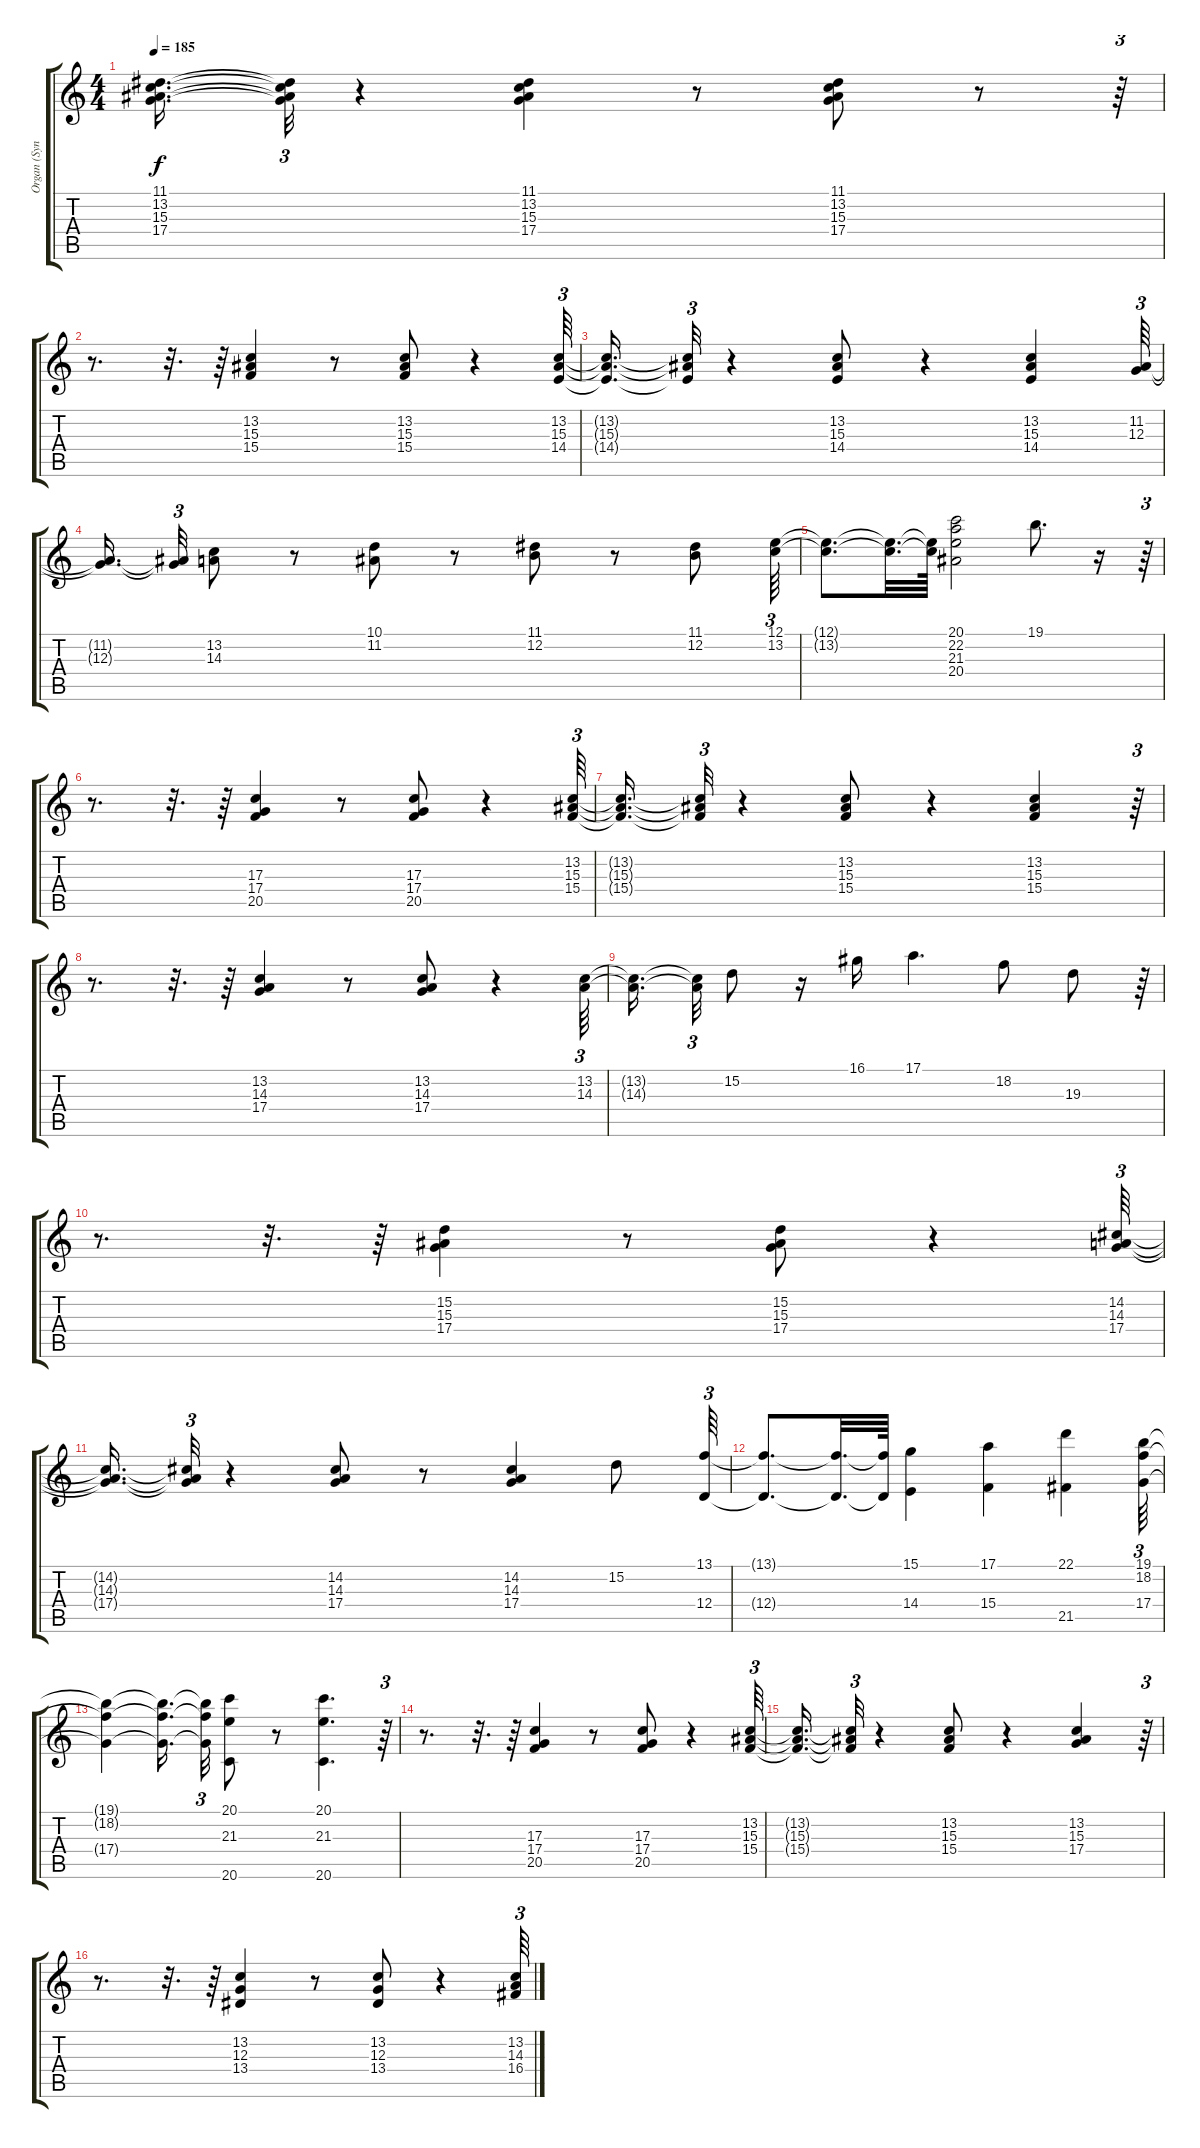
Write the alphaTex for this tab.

\track ("Organ (Synth IV)" "Organ (Syn") {instrument rockorgan}
\staff {score tabs}
\tuning (E4 B3 G3 D3 A2 E2) {hide}
\ts (4 4)
\tempo 185
\clef g2
\ks c
(11.1{t} 13.2{t} 15.3{t} 17.4{t}).16{d dy f} (11.1{t} 13.2{t} 15.3{t} 17.4{t}).32{tu (3 2)} r.4 (11.1 13.2 15.3 17.4).4 r.8 (11.1 13.2 15.3 17.4).8 r.8 r.64{tu (3 2)} |
r.8{d} r.32{d} r.64 (13.2 15.3 15.4).4 r.8 (13.2 15.3 15.4).8 r.4 (13.2 15.3 14.4).64{tu (3 2)} |
(13.2{t} 15.3{t} 14.4{t}).16{d} (13.2{t} 15.3{t} 14.4{t}).32{tu (3 2)} r.4 (13.2 15.3 14.4).8 r.4 (13.2 15.3 14.4).4 (11.2 12.3).64{tu (3 2)} |
(11.2{t} 12.3{t}).16{d beam splitsecondary} (11.2{t} 12.3{t}).32{tu (3 2)} (13.2 14.3).8 r.8 (10.1 11.2).8 r.8 (11.1 12.2).8 r.8 (11.1 12.2).8 (12.1 13.2).64{tu (3 2)} |
(12.1{t} 13.2{t}).8{d} (12.1{t} 13.2{t}).32{d} (12.1{t} 13.2{t}).64 (20.1 22.2 21.3 20.4).2 19.1.8{d} r.16 r.64{tu (3 2)} |
r.8{d} r.32{d} r.64 (17.3 17.4 20.5).4 r.8 (17.3 17.4 20.5).8 r.4 (13.2 15.3 15.4).64{tu (3 2)} |
(13.2{t} 15.3{t} 15.4{t}).16{d} (13.2{t} 15.3{t} 15.4{t}).32{tu (3 2)} r.4 (13.2 15.3 15.4).8 r.4 (13.2 15.3 15.4).4 r.64{tu (3 2)} |
r.8{d} r.32{d} r.64 (13.2 14.3 17.4).4 r.8 (13.2 14.3 17.4).8 r.4 (13.2 14.3).64{tu (3 2)} |
(13.2{t} 14.3{t}).16{d beam splitsecondary} (13.2{t} 14.3{t}).32{tu (3 2)} 15.2.8 r.16 16.1.16 17.1.4{d} 18.2.8 19.3.8 r.64{tu (3 2)} |
r.8{d} r.32{d} r.64 (15.2 15.3 17.4).4 r.8 (15.2 15.3 17.4).8 r.4 (14.2 14.3 17.4).64{tu (3 2)} |
(14.2{t} 14.3{t} 17.4{t}).16{d} (14.2{t} 14.3{t} 17.4{t}).32{tu (3 2)} r.4 (14.2 14.3 17.4).8 r.8 (14.2 14.3 17.4).4 15.2.8 (13.1 12.4).64{tu (3 2)} |
(13.1{t} 12.4{t}).8{d} (13.1{t} 12.4{t}).32{d} (13.1{t} 12.4{t}).64 (15.1 14.4).4 (17.1 15.4).4 (22.1 21.5).4 (19.1 18.2 17.4).64{tu (3 2)} |
(19.1{t} 18.2{t} 17.4{t}).4 (19.1{t} 18.2{t} 17.4{t}).16{d beam splitsecondary} (19.1{t} 18.2{t} 17.4{t}).32{tu (3 2)} (20.1 21.3 20.6).8 r.8 (20.1 21.3 20.6).4{d} r.64{tu (3 2)} |
r.8{d} r.32{d} r.64 (17.3 17.4 20.5).4 r.8 (17.3 17.4 20.5).8 r.4 (13.2 15.3 15.4).64{tu (3 2)} |
(13.2{t} 15.3{t} 15.4{t}).16{d} (13.2{t} 15.3{t} 15.4{t}).32{tu (3 2)} r.4 (13.2 15.3 15.4).8 r.4 (13.2 15.3 17.4).4 r.64{tu (3 2)} |
r.8{d} r.32{d} r.64 (13.2 12.3 13.4).4 r.8 (13.2 12.3 13.4).8 r.4 (13.2 14.3 16.4).64{tu (3 2)}
